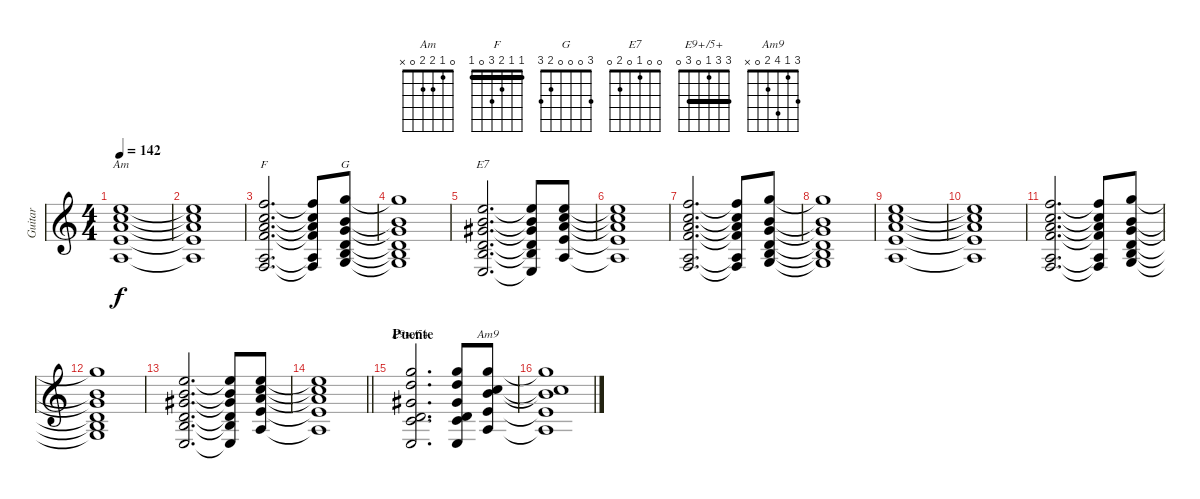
\track ("Guitar" "Guitar") {instrument acousticguitarsteel}
\staff {score}
\tuning (E4 B3 G3 D3 A2 E2) {hide}
\chord ("Am" 0 1 2 2 0 x)
\chord ("F" 1 1 2 3 0 1) {barre 1}
\chord ("G" 3 0 0 0 2 3)
\chord ("E7" 0 0 1 0 2 0)
\chord ("E9+/5+" 3 3 1 0 3 0) {barre 3}
\chord ("Am9" 3 1 4 2 0 x)
\ts (4 4)
\tempo 142
\clef g2
\ks c
(0.1 1.2 2.3 2.4 0.5).1{ch "Am" dy f} |
(0.1{t} 1.2{t} 2.3{t} 2.4{t} 0.5{t}).1 |
(1.1 1.2 2.3 3.4 0.5 1.6).2{d ch "F"} (1.1{t} 1.2{t} 2.3{t} 3.4{t} 0.5{t} 1.6{t}).8 (3.1 0.2 0.3 0.4 2.5 3.6).8{ch "G"} |
(3.1{t} 0.2{t} 0.3{t} 0.4{t} 2.5{t} 3.6{t}).1 |
(0.1 0.2 1.3 0.4 2.5 0.6).2{d ch "E7"} (0.1{t} 0.2{t} 1.3{t} 0.4{t} 2.5{t} 0.6{t}).8 (0.1 1.2 2.3 2.4 0.5).8 |
(0.1{t} 1.2{t} 2.3{t} 2.4{t} 0.5{t}).1 |
(1.1 1.2 2.3 3.4 0.5 1.6).2{d} (1.1{t} 1.2{t} 2.3{t} 3.4{t} 0.5{t} 1.6{t}).8 (3.1 0.2 0.3 0.4 2.5 3.6).8 |
(3.1{t} 0.2{t} 0.3{t} 0.4{t} 2.5{t} 3.6{t}).1 |
(0.1 1.2 2.3 2.4 0.5).1 |
(0.1{t} 1.2{t} 2.3{t} 2.4{t} 0.5{t}).1 |
(1.1 1.2 2.3 3.4 0.5 1.6).2{d} (1.1{t} 1.2{t} 2.3{t} 3.4{t} 0.5{t} 1.6{t}).8 (3.1 0.2 0.3 0.4 2.5 3.6).8 |
(3.1{t} 0.2{t} 0.3{t} 0.4{t} 2.5{t} 3.6{t}).1 |
(0.1 0.2 1.3 0.4 2.5 0.6).2{d} (0.1{t} 0.2{t} 1.3{t} 0.4{t} 2.5{t} 0.6{t}).8 (0.1 1.2 2.3 2.4 0.5).8 |
\barLineRight lightlight
(0.1{t} 1.2{t} 2.3{t} 2.4{t} 0.5{t}).1 |
\section ("" "Puente")
(3.1 3.2 1.3 0.4 3.5 0.6).2{d ch "E9+/5+"} (3.1 3.2 1.3 0.4 3.5 0.6).8 (3.1 1.2 4.3 2.4 0.5).8{ch "Am9"} |
(3.1{t} 1.2{t} 4.3{t} 2.4{t} 0.5{t}).1
